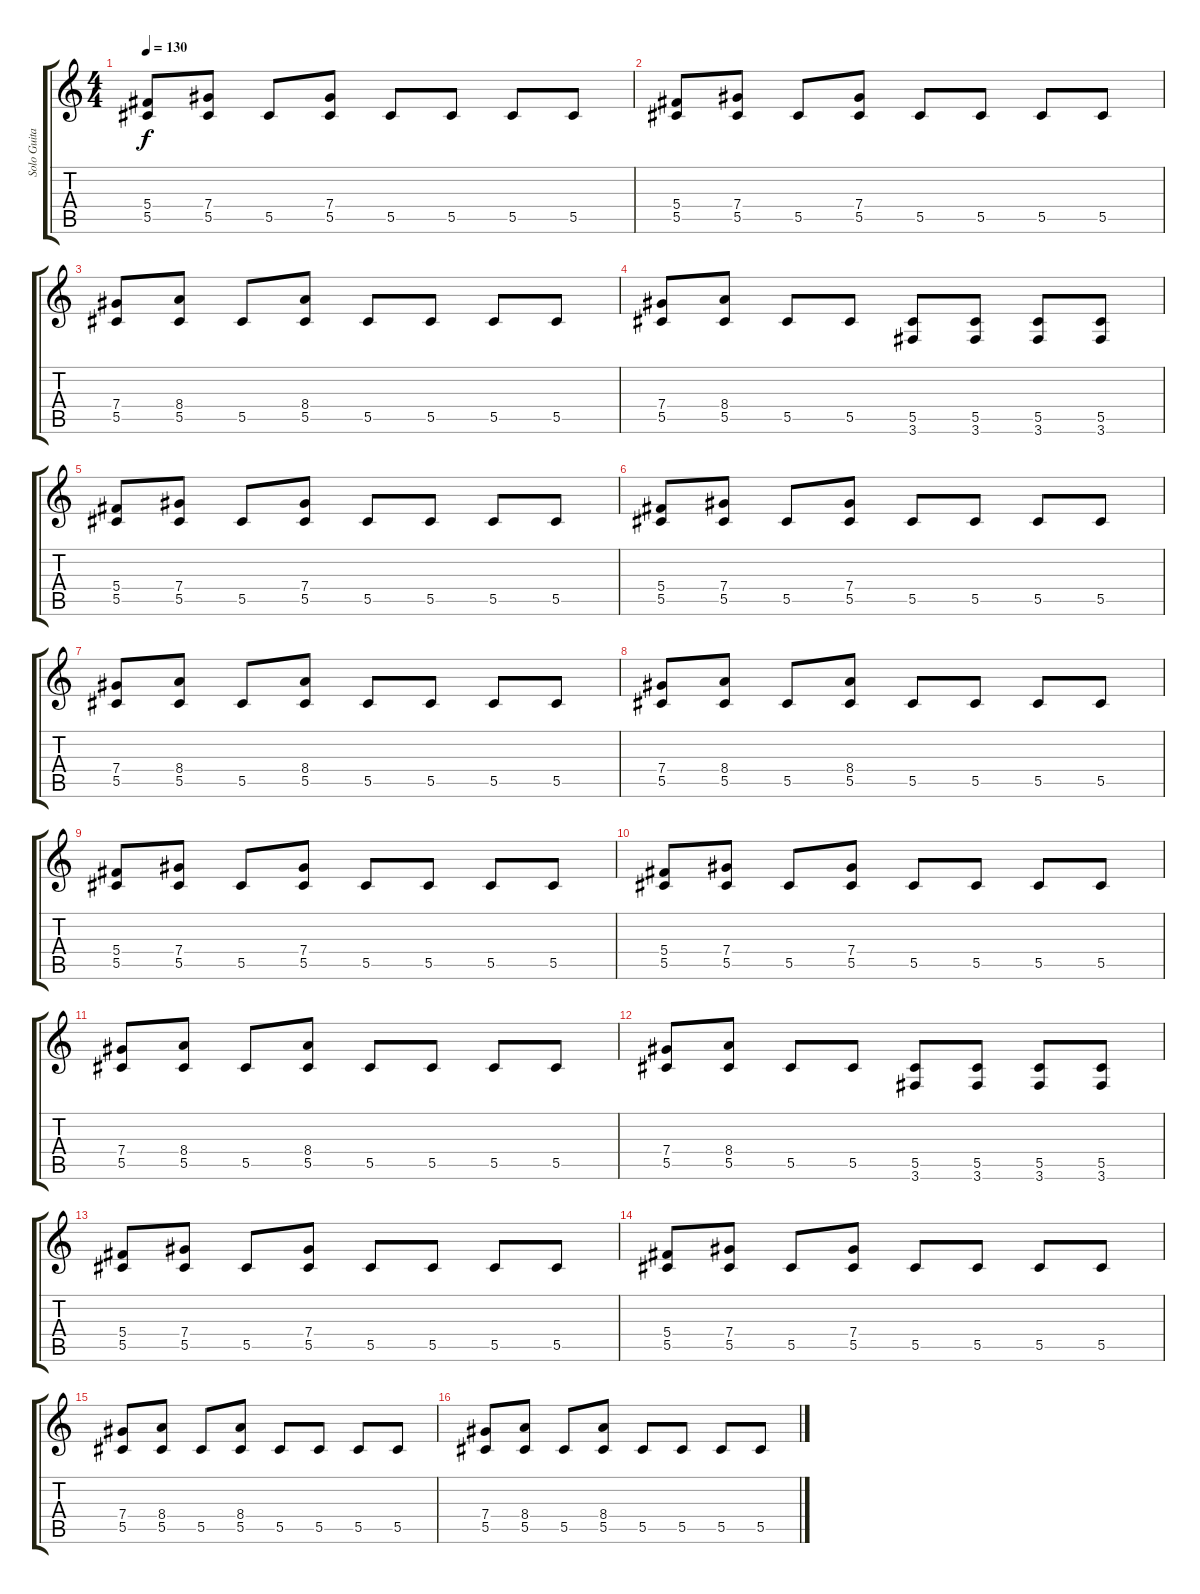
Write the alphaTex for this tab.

\track ("Solo Guitar" "Solo Guita") {instrument distortionguitar}
\staff {score tabs}
\tuning (Eb4 Bb3 Gb3 Db3 Ab2 Eb2) {hide}
\ts (4 4)
\tempo 130
\clef g2
\ks c
(5.4 5.5).8{dy f} (7.4 5.5).8 5.5.8 (7.4 5.5).8 5.5.8 5.5.8 5.5.8 5.5.8 |
(5.4 5.5).8 (7.4 5.5).8 5.5.8 (7.4 5.5).8 5.5.8 5.5.8 5.5.8 5.5.8 |
(7.4 5.5).8 (8.4 5.5).8 5.5.8 (8.4 5.5).8 5.5.8 5.5.8 5.5.8 5.5.8 |
(7.4 5.5).8 (8.4 5.5).8 5.5.8 5.5.8 (5.5 3.6).8 (5.5 3.6).8 (5.5 3.6).8 (5.5 3.6).8 |
(5.4 5.5).8 (7.4 5.5).8 5.5.8 (7.4 5.5).8 5.5.8 5.5.8 5.5.8 5.5.8 |
(5.4 5.5).8 (7.4 5.5).8 5.5.8 (7.4 5.5).8 5.5.8 5.5.8 5.5.8 5.5.8 |
(7.4 5.5).8 (8.4 5.5).8 5.5.8 (8.4 5.5).8 5.5.8 5.5.8 5.5.8 5.5.8 |
(7.4 5.5).8 (8.4 5.5).8 5.5.8 (8.4 5.5).8 5.5.8 5.5.8 5.5.8 5.5.8 |
(5.4 5.5).8 (7.4 5.5).8 5.5.8 (7.4 5.5).8 5.5.8 5.5.8 5.5.8 5.5.8 |
(5.4 5.5).8 (7.4 5.5).8 5.5.8 (7.4 5.5).8 5.5.8 5.5.8 5.5.8 5.5.8 |
(7.4 5.5).8 (8.4 5.5).8 5.5.8 (8.4 5.5).8 5.5.8 5.5.8 5.5.8 5.5.8 |
(7.4 5.5).8 (8.4 5.5).8 5.5.8 5.5.8 (5.5 3.6).8 (5.5 3.6).8 (5.5 3.6).8 (5.5 3.6).8 |
(5.4 5.5).8 (7.4 5.5).8 5.5.8 (7.4 5.5).8 5.5.8 5.5.8 5.5.8 5.5.8 |
(5.4 5.5).8 (7.4 5.5).8 5.5.8 (7.4 5.5).8 5.5.8 5.5.8 5.5.8 5.5.8 |
(7.4 5.5).8 (8.4 5.5).8 5.5.8 (8.4 5.5).8 5.5.8 5.5.8 5.5.8 5.5.8 |
(7.4 5.5).8 (8.4 5.5).8 5.5.8 (8.4 5.5).8 5.5.8 5.5.8 5.5.8 5.5.8
